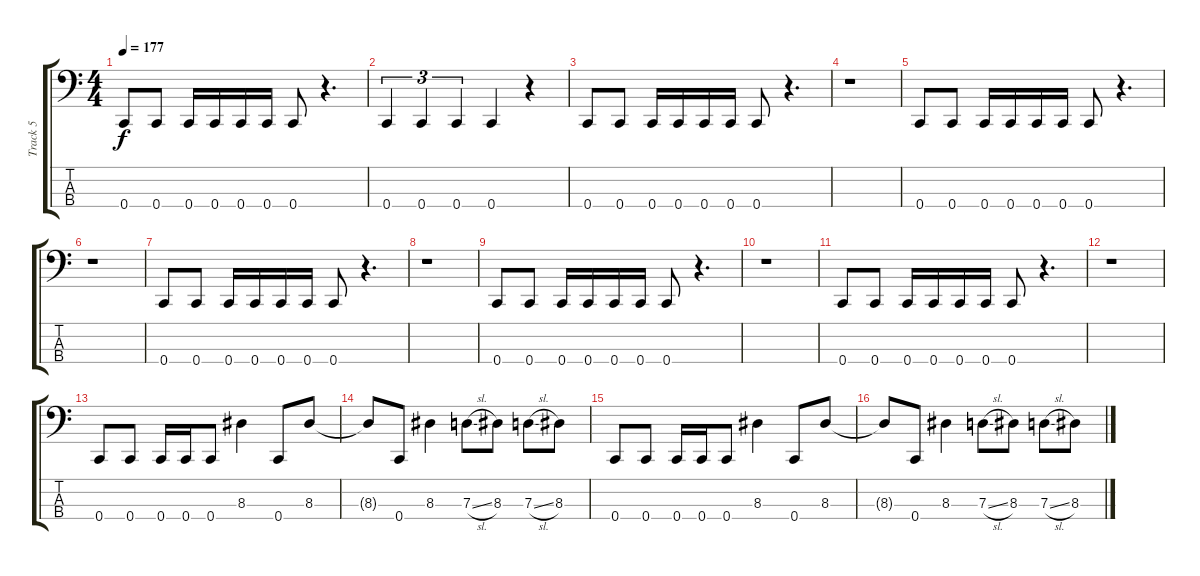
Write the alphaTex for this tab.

\track ("Track 5" "Track 5") {instrument electricbasspick}
\staff {score tabs}
\tuning (F2 C2 G1 C1) {hide}
\ts (4 4)
\tempo 177
\clef f4
\ks c
0.4.8{dy f} 0.4.8 0.4.16 0.4.16 0.4.16 0.4.16 0.4.8 r.4{d} |
0.4.4{tu (3 2)} 0.4.4{tu (3 2)} 0.4.4{tu (3 2)} 0.4.4 r.4 |
0.4.8 0.4.8 0.4.16 0.4.16 0.4.16 0.4.16 0.4.8 r.4{d} |
r.1 |
0.4.8 0.4.8 0.4.16 0.4.16 0.4.16 0.4.16 0.4.8 r.4{d} |
r.1 |
0.4.8 0.4.8 0.4.16 0.4.16 0.4.16 0.4.16 0.4.8 r.4{d} |
r.1 |
0.4.8 0.4.8 0.4.16 0.4.16 0.4.16 0.4.16 0.4.8 r.4{d} |
r.1 |
0.4.8 0.4.8 0.4.16 0.4.16 0.4.16 0.4.16 0.4.8 r.4{d} |
r.1 |
0.4.8 0.4.8 0.4.16 0.4.16 0.4.8 8.3.4 0.4.8 8.3.8 |
8.3{t}.8 0.4.8 8.3.4 7.3{sl}.8 8.3.8 7.3{sl}.8 8.3.8 |
0.4.8 0.4.8 0.4.16 0.4.16 0.4.8 8.3.4 0.4.8 8.3.8 |
8.3{t}.8 0.4.8 8.3.4 7.3{sl}.8 8.3.8 7.3{sl}.8 8.3.8
